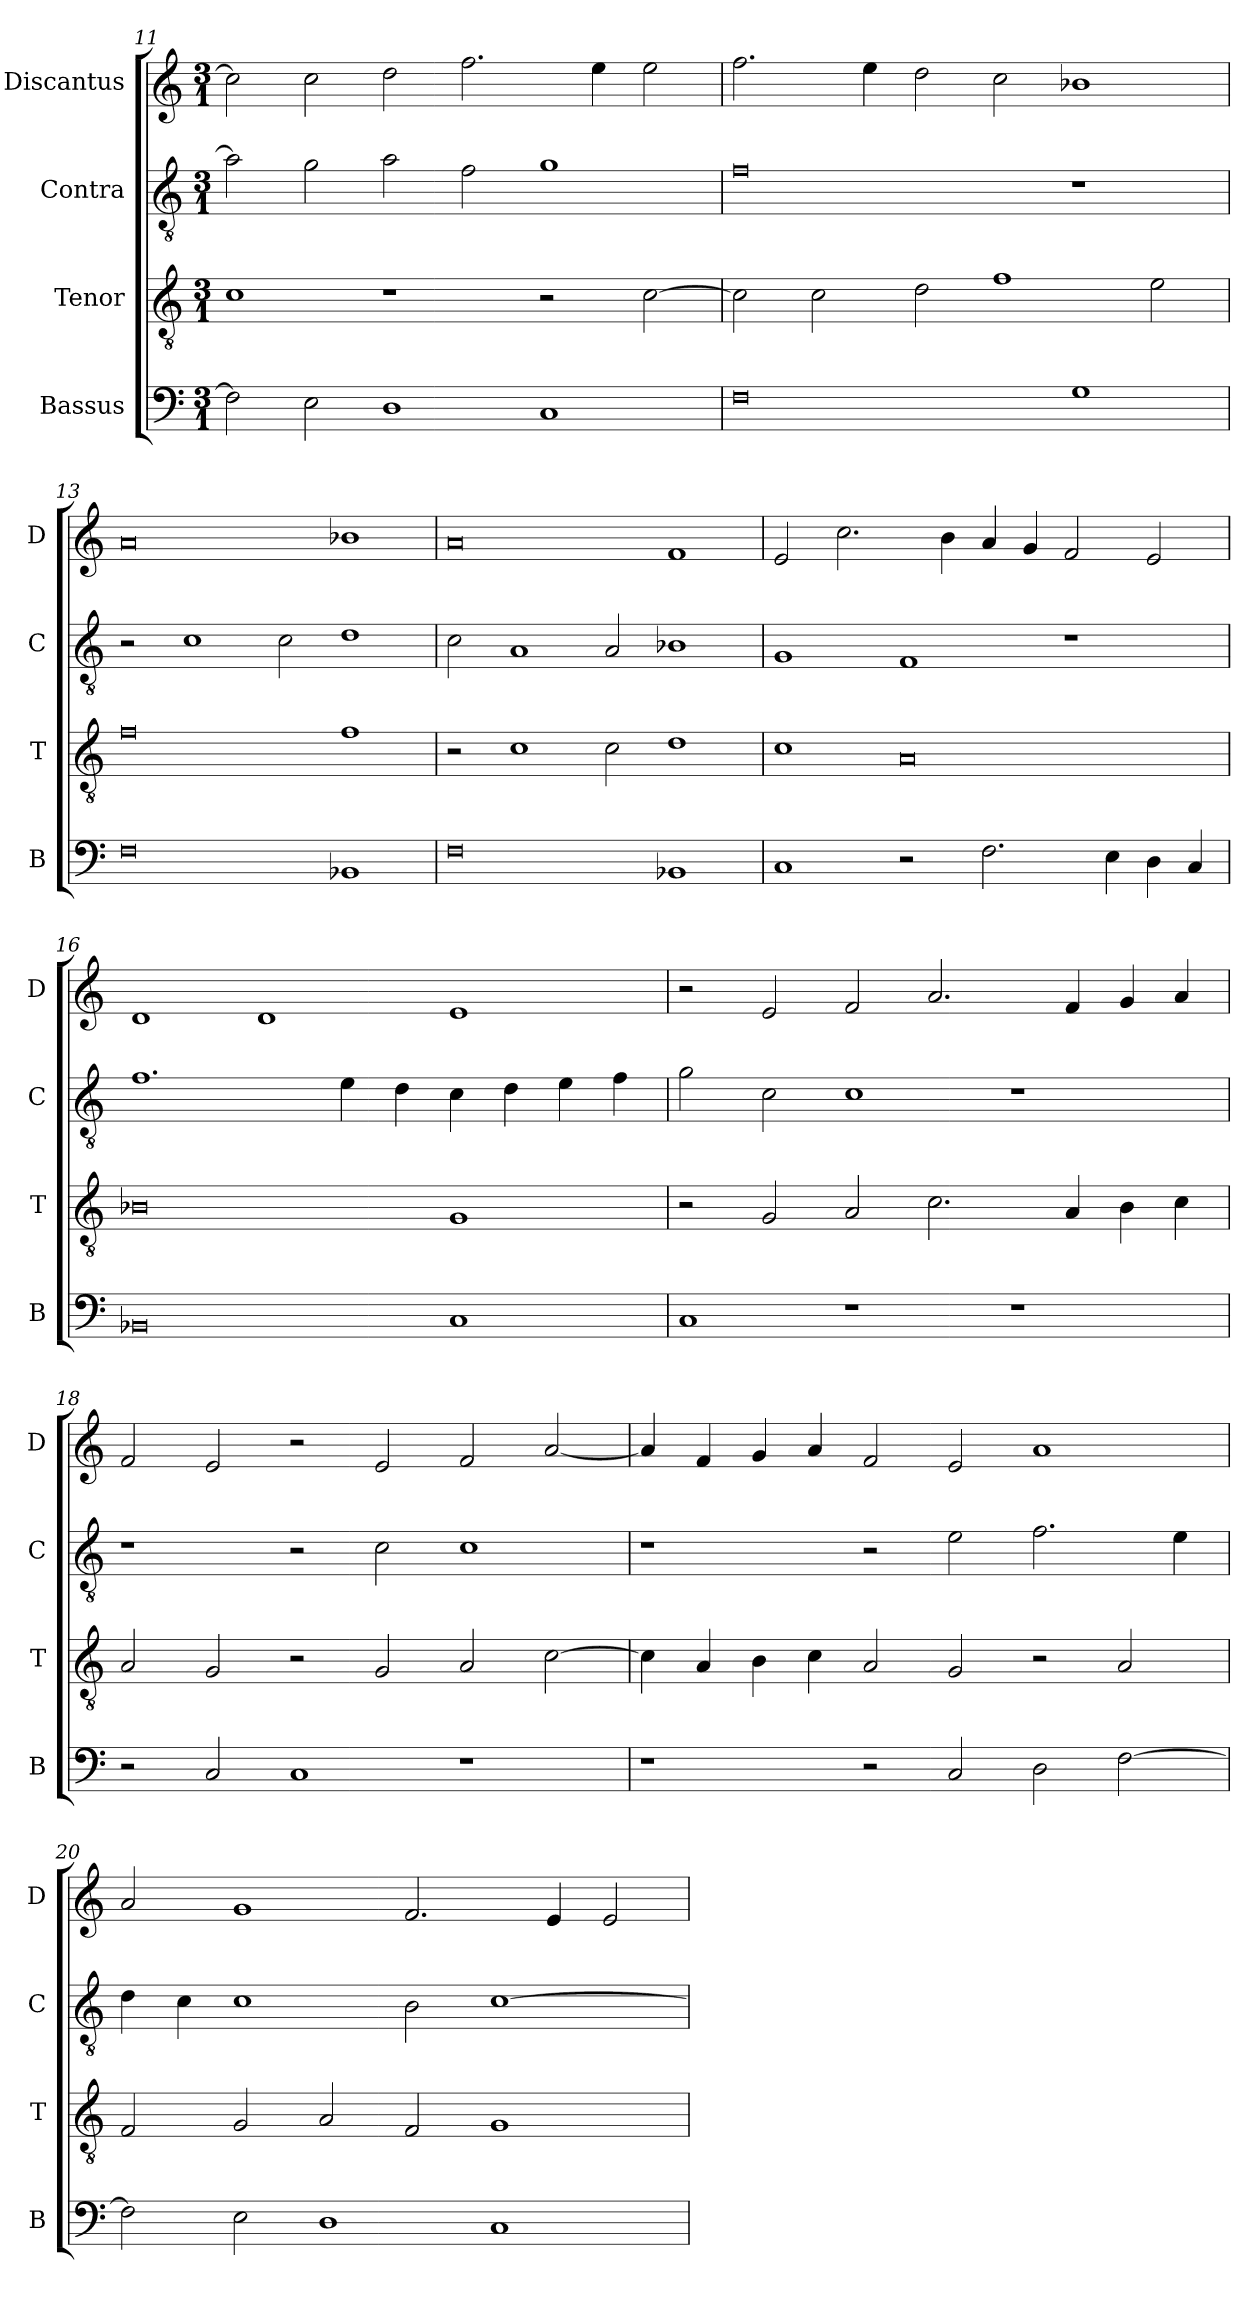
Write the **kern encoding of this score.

**kern	**kern	**kern	**kern
*part4	*part3	*part2	*part1
*staff4	*staff3	*staff2	*staff1
*I"Bassus	*I"Tenor	*I"Contra	*I"Discantus
*I'B	*I'T	*I'C	*I'D
*clefF4	*clefGv2	*clefGv2	*clefG2
*k[]	*k[]	*k[]	*k[]
*M3/1	*M3/1	*M3/1	*M3/1
=11	=11	=11	=11
2F\]	1c	2a\]	2cc\]
2E\	.	2g\	2cc\
1D	1r	2a\	2dd\
.	.	2f\	2.ff\
1C	2r	1g	.
.	.	.	4ee\
.	[2c\	.	2ee\
=12	=12	=12	=12
0F	2c\]	0f	2.ff\
.	2c\	.	.
.	.	.	4ee\
.	2d\	.	2dd\
.	1f	.	2cc\
1G	.	1r	1b-X
.	2e\	.	.
=13	=13	=13	=13
0F	0f	2r	0a
.	.	1c	.
.	.	2c\	.
1BB-X	1f	1d	1b-X
=14	=14	=14	=14
0F	2r	2c\	0a
.	1c	1A	.
.	2c\	2A/	.
1BB-X	1d	1B-X	1f
=15	=15	=15	=15
1C	1c	1G	2e/
.	.	.	2.cc\
2r	0A	1F	.
.	.	.	4b\
2.F\	.	.	4a/
.	.	.	4g/
.	.	1r	2f/
4E\	.	.	.
4D\	.	.	2e/
4C/	.	.	.
=16	=16	=16	=16
0BB-X	0B-X	1.f	1d
.	.	.	1d
.	.	4e\	.
.	.	4d\	.
1C	1G	4c\	1e
.	.	4d\	.
.	.	4e\	.
.	.	4f\	.
=17	=17	=17	=17
1C	2r	2g\	2r
.	2G/	2c\	2e/
1r	2A/	1c	2f/
.	2.c\	.	2.a/
1r	.	1r	.
.	4A/	.	4f/
.	4B\	.	4g/
.	4c\	.	4a/
=18	=18	=18	=18
2r	2A/	1r	2f/
2C/	2G/	.	2e/
1C	2r	2r	2r
.	2G/	2c\	2e/
1r	2A/	1c	2f/
.	[2c\	.	[2a/
=19	=19	=19	=19
1r	4c\]	1r	4a/]
.	4A/	.	4f/
.	4B\	.	4g/
.	4c\	.	4a/
2r	2A/	2r	2f/
2C/	2G/	2e\	2e/
2D\	2r	2.f\	1a
[2F\	2A/	.	.
.	.	4e\	.
=20	=20	=20	=20
2F\]	2F/	4d\	2a/
.	.	4c\	.
2E\	2G/	1c	1g
1D	2A/	.	.
.	2F/	2B\	2.f/
1C	1G	[1c	.
.	.	.	4e/
.	.	.	2e/
=	=	=	=
*-	*-	*-	*-
